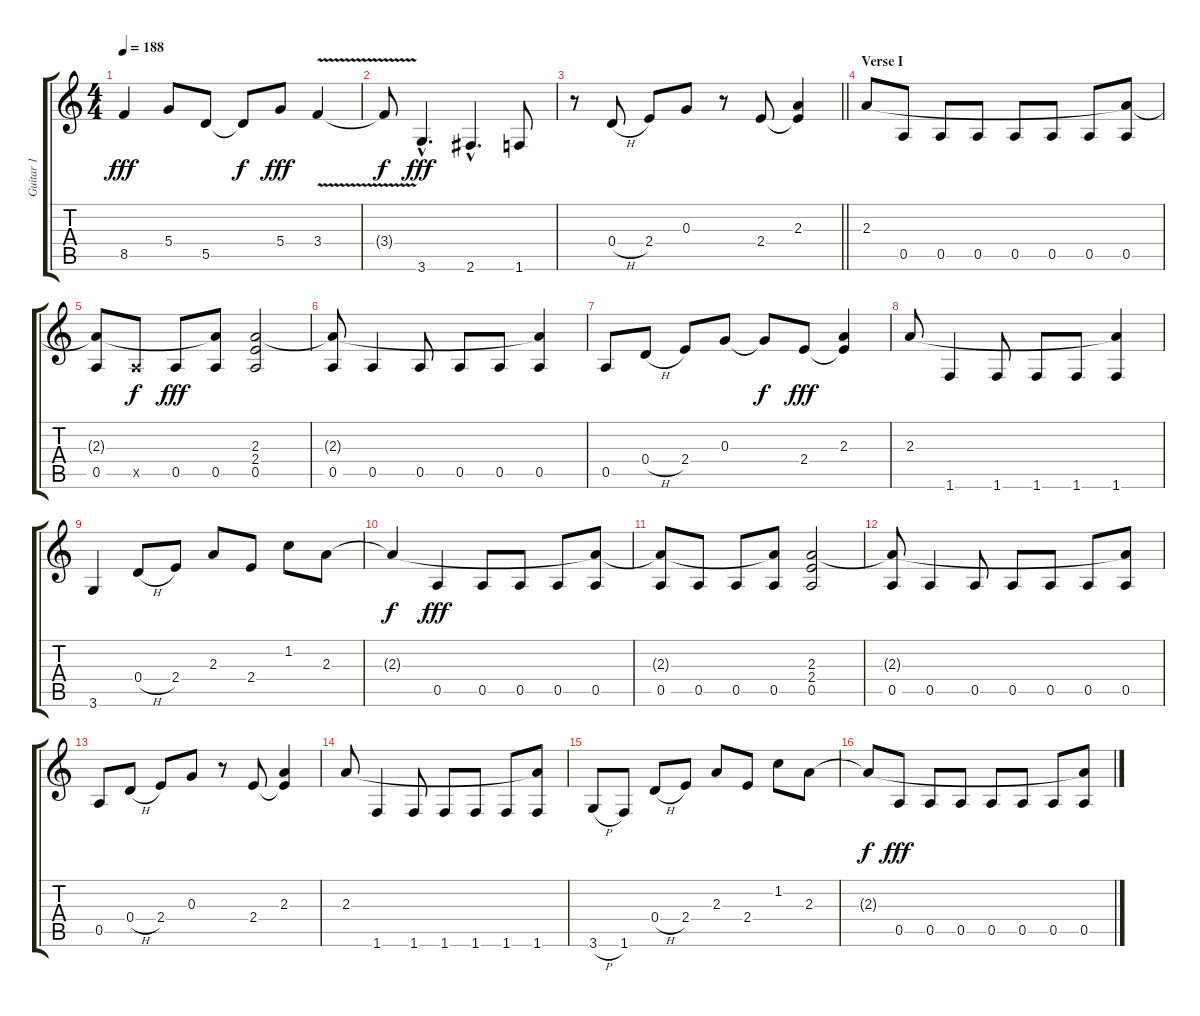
\track ("Guitar 1" "Guitar 1") {instrument distortionguitar}
\staff {score tabs}
\tuning (E4 B3 G3 D3 A2 E2) {hide}
\ts (4 4)
\tempo 188
\clef g2
\ks c
8.5.4{dy fff} 5.4.8 5.5.8 5.5{t}.8{dy f} 5.4.8{dy fff} 3.4{v}.4 |
3.4{t}.8{dy f} 3.6{hac}.4{d dy fff} 2.6{hac}.4{d} 1.6.8 |
\barLineRight lightlight
r.8 0.4{h}.8 2.4.8 0.3.8 r.8 2.4.8 (2.3 2.4{t}).4 |
\section ("" "Verse I")
2.3.8 0.5.8 0.5.8 0.5.8 0.5.8 0.5.8 0.5.8 (2.3{t} 0.5).8 |
(2.3{t} 0.5).8 0.5{x}.8{dy f} 0.5.8{dy fff} (2.3{t} 0.5).8 (2.3 2.4 0.5).2 |
(2.3{t} 0.5).8 0.5.4 0.5.8 0.5.8 0.5.8 (2.3{t} 0.5).4 |
0.5.8 0.4{h}.8 2.4.8 0.3.8 0.3{t}.8{dy f} 2.4.8{dy fff} (2.3 2.4{t}).4 |
2.3.8 1.6.4 1.6.8 1.6.8 1.6.8 (2.3{t} 1.6).4 |
3.6.4 0.4{h}.8 2.4.8 2.3.8 2.4.8 1.2.8 2.3.8 |
2.3{t}.4{dy f} 0.5.4{dy fff} 0.5.8 0.5.8 0.5.8 (2.3{t} 0.5).8 |
(2.3{t} 0.5).8 0.5.8 0.5.8 (2.3{t} 0.5).8 (2.3 2.4 0.5).2 |
(2.3{t} 0.5).8 0.5.4 0.5.8 0.5.8 0.5.8 0.5.8 (2.3{t} 0.5).8 |
0.5.8 0.4{h}.8 2.4.8 0.3.8 r.8 2.4.8 (2.3 2.4{t}).4 |
2.3.8 1.6.4 1.6.8 1.6.8 1.6.8 1.6.8 (2.3{t} 1.6).8 |
3.6{h}.8 1.6.8 0.4{h}.8 2.4.8 2.3.8 2.4.8 1.2.8 2.3.8 |
2.3{t}.8{dy f} 0.5.8{dy fff} 0.5.8 0.5.8 0.5.8 0.5.8 0.5.8 (2.3{t} 0.5).8
